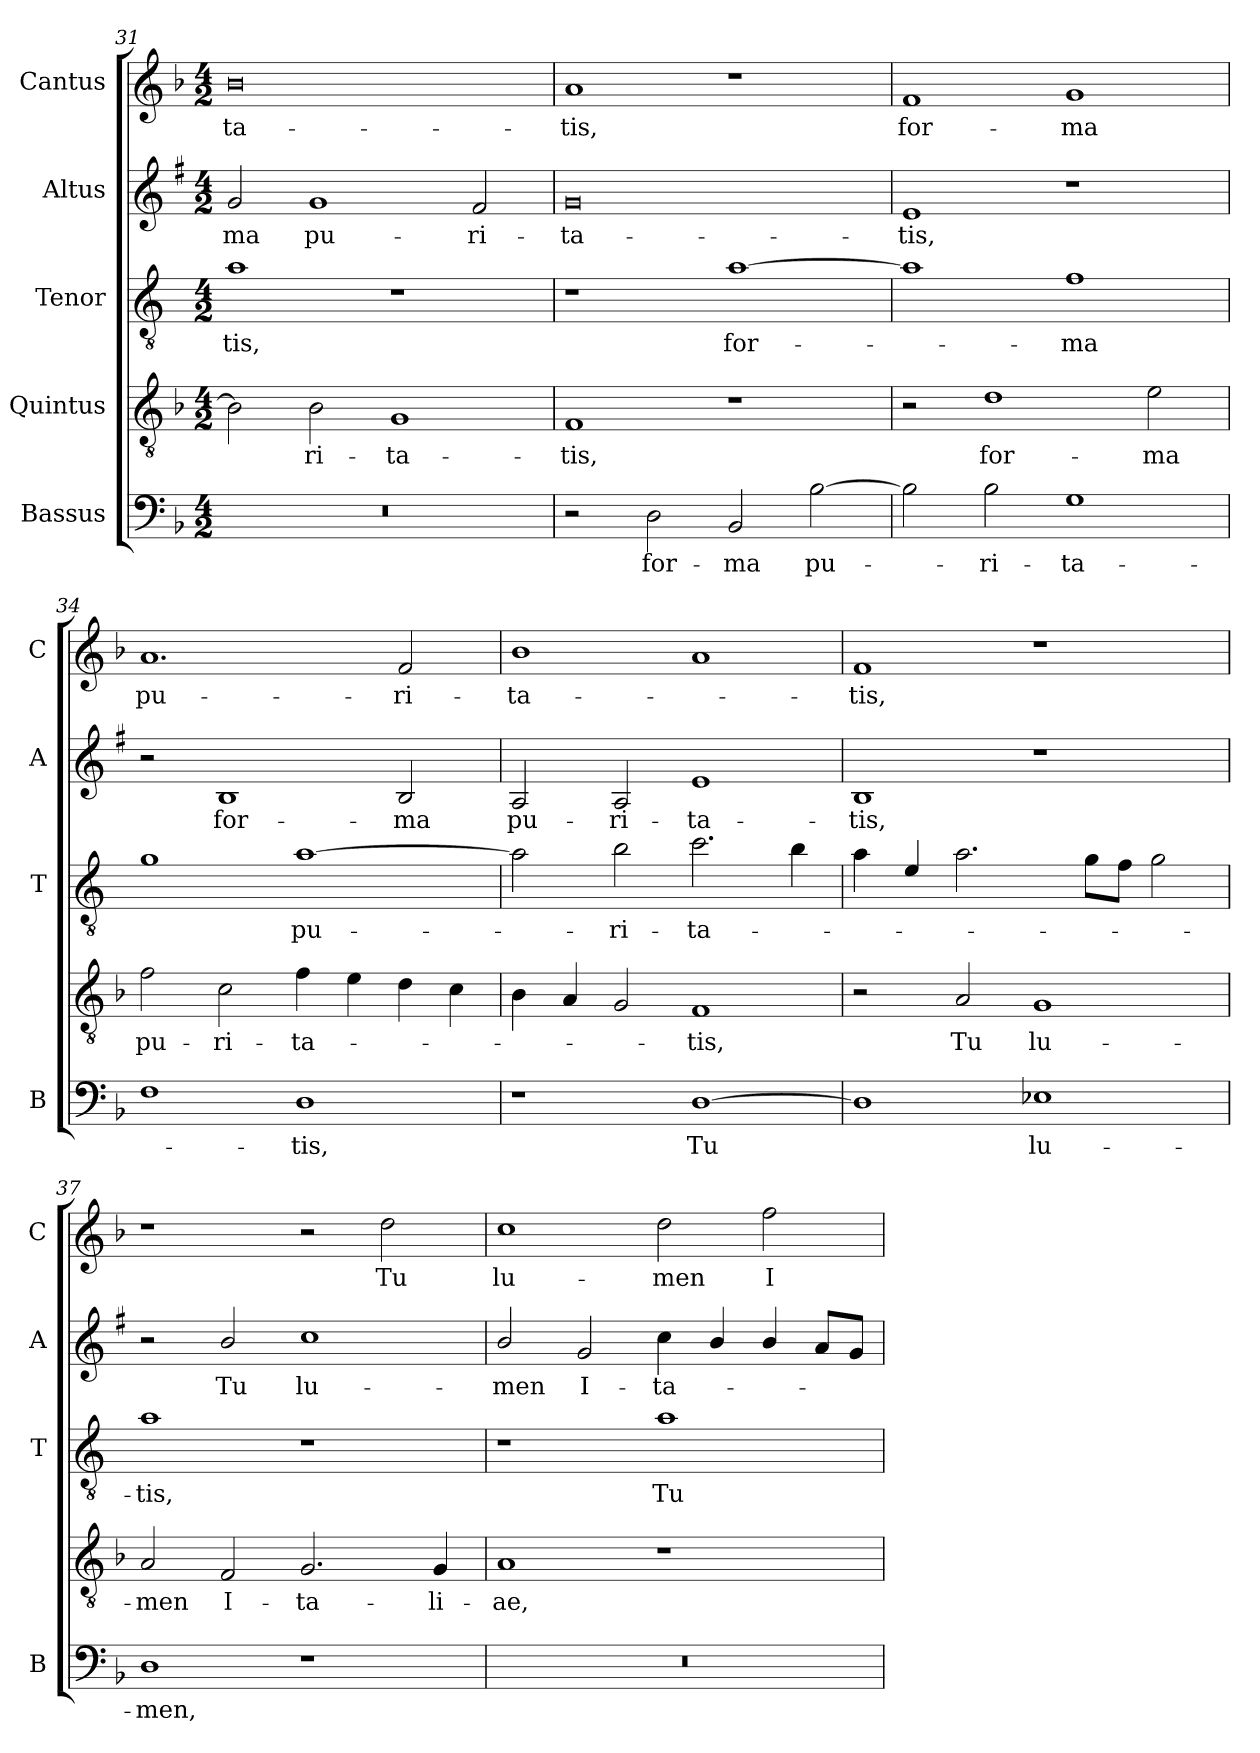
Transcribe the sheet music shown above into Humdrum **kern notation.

**kern	**text	**kern	**text	**kern	**text	**kern	**text	**kern	**text
*part5	*part5	*part4	*part4	*part3	*part3	*part2	*part2	*part1	*part1
*staff5	*staff5	*staff4	*staff4	*staff3	*staff3	*staff2	*staff2	*staff1	*staff1
*I"Bassus	*	*I"Quintus	*	*I"Tenor	*	*I"Altus	*	*I"Cantus	*
*I'B	*	*	*	*I'T	*	*I'A	*	*I'C	*
*clefF4	*	*clefGv2	*	*clefGv2	*	*clefG2	*	*clefG2	*
*	*	*	*	*ITrd4c7	*	*ITrd1c2	*	*	*
*k[b-]	*	*k[b-]	*	*k[b-]	*	*k[b-]	*	*k[b-]	*
*F:	*	*F:	*	*F:	*	*F:	*	*F:	*
*M4/2	*	*M4/2	*	*M4/2	*	*M4/2	*	*M4/2	*
=31	=31	=31	=31	=31	=31	=31	=31	=31	=31
!	!	!	!	!	!LO:LY:b	!	!LO:LY:b	!	!LO:LY:b
0r	.	2B-\]	.	1d	-tis,	2f/	-ma	0b-	-ta-
!	!	!	!LO:LY:b	!	!	!	!LO:LY:b	!	!
.	.	2B-\	-ri-	.	.	1f	pu-	.	.
!	!	!	!LO:LY:b	!	!	!	!	!	!
.	.	1G	-ta-	1r	.	.	.	.	.
!	!	!	!	!	!	!	!LO:LY:b	!	!
.	.	.	.	.	.	2e/	-ri-	.	.
=32	=32	=32	=32	=32	=32	=32	=32	=32	=32
!	!	!	!LO:LY:b	!	!	!	!LO:LY:b	!	!LO:LY:b
2r	.	1F	-tis,	1r	.	0f	-ta-	1a	-tis,
!	!LO:LY:b	!	!	!	!	!	!	!	!
2D\	for-	.	.	.	.	.	.	.	.
!	!LO:LY:b	!	!	!	!LO:LY:b	!	!	!	!
2BB-/	-ma	1r	.	[1d	for-	.	.	1r	.
!	!LO:LY:b	!	!	!	!	!	!	!	!
[2B-\	pu-	.	.	.	.	.	.	.	.
=33	=33	=33	=33	=33	=33	=33	=33	=33	=33
!	!	!	!	!	!	!	!LO:LY:b	!	!LO:LY:b
2B-\]	.	2r	.	1d]	.	1d	-tis,	1f	for-
!	!LO:LY:b	!	!LO:LY:b	!	!	!	!	!	!
2B-\	-ri-	1d	for-	.	.	.	.	.	.
!	!LO:LY:b	!	!	!	!LO:LY:b	!	!	!	!LO:LY:b
1G	-ta-	.	.	1B-	-ma	1r	.	1g	-ma
!	!	!	!LO:LY:b	!	!	!	!	!	!
.	.	2e\	-ma	.	.	.	.	.	.
=34	=34	=34	=34	=34	=34	=34	=34	=34	=34
!	!	!	!LO:LY:b	!	!	!	!	!	!LO:LY:b
1F	.	2f\	pu-	1c	.	2r	.	1.a	pu-
!	!	!	!LO:LY:b	!	!	!	!LO:LY:b	!	!
.	.	2c\	-ri-	.	.	1A	for-	.	.
!	!LO:LY:b	!	!LO:LY:b	!	!LO:LY:b	!	!	!	!
1D	-tis,	4f\	-ta-	[1d	pu-	.	.	.	.
.	.	4e\	.	.	.	.	.	.	.
!	!	!	!	!	!	!	!LO:LY:b	!	!LO:LY:b
.	.	4d\	.	.	.	2A/	-ma	2f/	-ri-
.	.	4c\	.	.	.	.	.	.	.
=35	=35	=35	=35	=35	=35	=35	=35	=35	=35
!	!	!	!	!	!	!	!LO:LY:b	!	!LO:LY:b
1r	.	4B-\	.	2d\]	.	2G/	pu-	1b-	-ta-
.	.	4A/	.	.	.	.	.	.	.
!	!	!	!	!	!LO:LY:b	!	!LO:LY:b	!	!
.	.	2G/	.	2e\	-ri-	2G/	-ri-	.	.
!	!LO:LY:b	!	!LO:LY:b	!	!LO:LY:b	!	!LO:LY:b	!	!
[1D	Tu	1F	-tis,	2.f\	-ta-	1d	-ta-	1a	.
.	.	.	.	4e\	.	.	.	.	.
!!LO:PB:g=z
=36	=36	=36	=36	=36	=36	=36	=36	=36	=36
!	!	!	!	!	!	!	!LO:LY:b	!	!LO:LY:b
1D]	.	2r	.	4d\	.	1A	-tis,	1f	-tis,
.	.	.	.	4A/	.	.	.	.	.
!	!	!	!LO:LY:b	!	!	!	!	!	!
.	.	2A/	Tu	2.d\	.	.	.	.	.
!	!LO:LY:b	!	!LO:LY:b	!	!	!	!	!	!
1E-X	lu-	1G	lu-	.	.	1r	.	1r	.
.	.	.	.	8c\L	.	.	.	.	.
.	.	.	.	8B-\J	.	.	.	.	.
.	.	.	.	2c\	.	.	.	.	.
=37	=37	=37	=37	=37	=37	=37	=37	=37	=37
!	!LO:LY:b	!	!LO:LY:b	!	!LO:LY:b	!	!	!	!
1D	-men,	2A/	-men	1d	-tis,	2r	.	1r	.
!	!	!	!LO:LY:b	!	!	!	!LO:LY:b	!	!
.	.	2F/	I-	.	.	2a/	Tu	.	.
!	!	!	!LO:LY:b	!	!	!	!LO:LY:b	!	!
1r	.	2.G/	-ta-	1r	.	1b-	lu-	2r	.
!	!	!	!	!	!	!	!	!	!LO:LY:b
.	.	.	.	.	.	.	.	2dd\	Tu
!	!	!	!LO:LY:b	!	!	!	!	!	!
.	.	4G/	-li-	.	.	.	.	.	.
=38	=38	=38	=38	=38	=38	=38	=38	=38	=38
!	!	!	!LO:LY:b	!	!	!	!LO:LY:b	!	!LO:LY:b
0r	.	1A	-ae,	1r	.	2a/	-men	1cc	lu-
!	!	!	!	!	!	!	!LO:LY:b	!	!
.	.	.	.	.	.	2f/	I-	.	.
!	!	!	!	!	!LO:LY:b	!	!LO:LY:b	!	!LO:LY:b
.	.	1r	.	1d	Tu	4b-\	-ta-	2dd\	-men
.	.	.	.	.	.	4a/	.	.	.
!	!	!	!	!	!	!	!	!	!LO:LY:b
.	.	.	.	.	.	4a/	.	2ff\	I-
.	.	.	.	.	.	8g/L	.	.	.
.	.	.	.	.	.	8f/J	.	.	.
=	=	=	=	=	=	=	=	=	=
*-	*-	*-	*-	*-	*-	*-	*-	*-	*-
